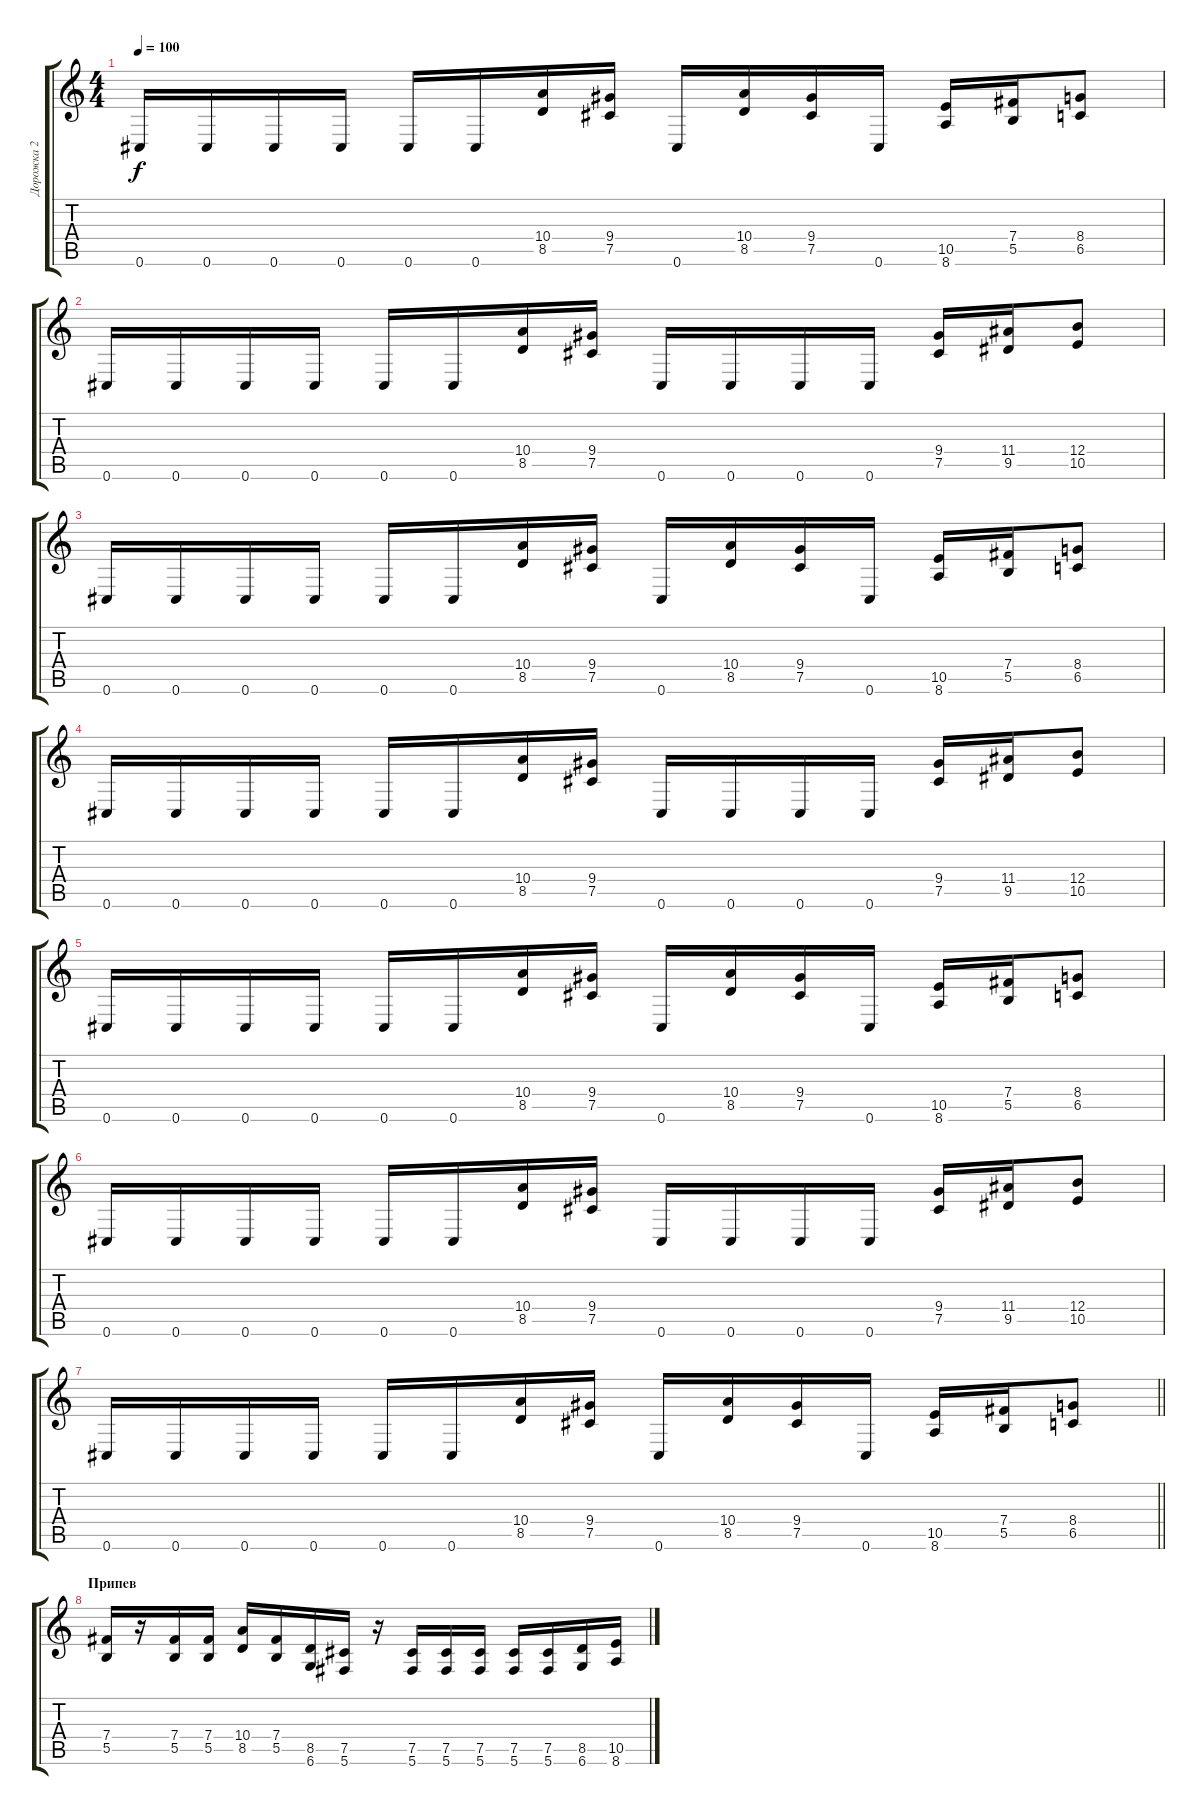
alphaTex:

\track ("Дорожка 2" "Дорожка 2") {instrument overdrivenguitar}
\staff {score tabs}
\tuning (Db4 Ab3 E3 B2 Gb2 Db2) {hide}
\ts (4 4)
\tempo 100
\clef g2
\ks c
0.6.16{dy f} 0.6.16 0.6.16 0.6.16 0.6.16 0.6.16 (10.4 8.5).16 (9.4 7.5).16 0.6.16 (10.4 8.5).16 (9.4 7.5).16 0.6.16 (10.5 8.6).16 (7.4 5.5).16 (8.4 6.5).8 |
0.6.16 0.6.16 0.6.16 0.6.16 0.6.16 0.6.16 (10.4 8.5).16 (9.4 7.5).16 0.6.16 0.6.16 0.6.16 0.6.16 (9.4 7.5).16 (11.4 9.5).16 (12.4 10.5).8 |
0.6.16 0.6.16 0.6.16 0.6.16 0.6.16 0.6.16 (10.4 8.5).16 (9.4 7.5).16 0.6.16 (10.4 8.5).16 (9.4 7.5).16 0.6.16 (10.5 8.6).16 (7.4 5.5).16 (8.4 6.5).8 |
0.6.16 0.6.16 0.6.16 0.6.16 0.6.16 0.6.16 (10.4 8.5).16 (9.4 7.5).16 0.6.16 0.6.16 0.6.16 0.6.16 (9.4 7.5).16 (11.4 9.5).16 (12.4 10.5).8 |
0.6.16 0.6.16 0.6.16 0.6.16 0.6.16 0.6.16 (10.4 8.5).16 (9.4 7.5).16 0.6.16 (10.4 8.5).16 (9.4 7.5).16 0.6.16 (10.5 8.6).16 (7.4 5.5).16 (8.4 6.5).8 |
0.6.16 0.6.16 0.6.16 0.6.16 0.6.16 0.6.16 (10.4 8.5).16 (9.4 7.5).16 0.6.16 0.6.16 0.6.16 0.6.16 (9.4 7.5).16 (11.4 9.5).16 (12.4 10.5).8 |
\barLineRight lightlight
0.6.16 0.6.16 0.6.16 0.6.16 0.6.16 0.6.16 (10.4 8.5).16 (9.4 7.5).16 0.6.16 (10.4 8.5).16 (9.4 7.5).16 0.6.16 (10.5 8.6).16 (7.4 5.5).16 (8.4 6.5).8 |
\section ("" "Припев")
(7.4 5.5).16 r.16 (7.4 5.5).16 (7.4 5.5).16 (10.4 8.5).16 (7.4 5.5).16 (8.5 6.6).16 (7.5 5.6).16 r.16 (7.5 5.6).16 (7.5 5.6).16 (7.5 5.6).16 (7.5 5.6).16 (7.5 5.6).16 (8.5 6.6).16 (10.5 8.6).16
